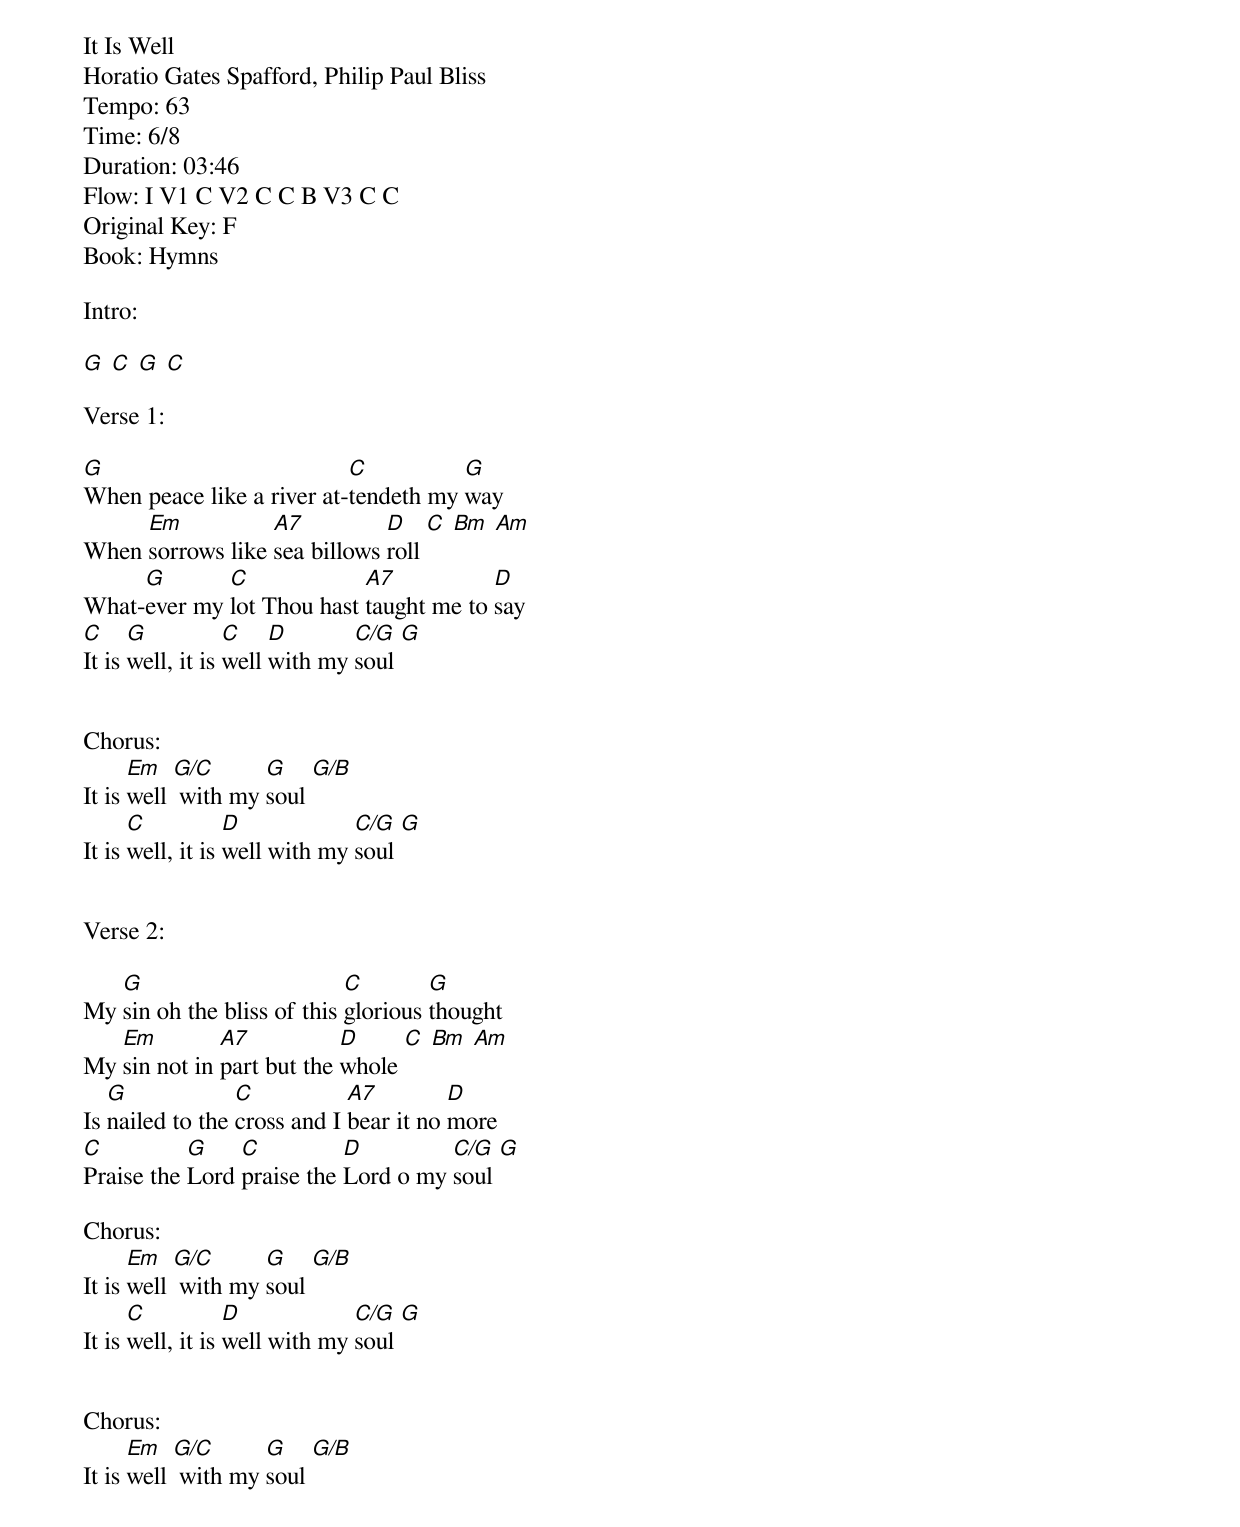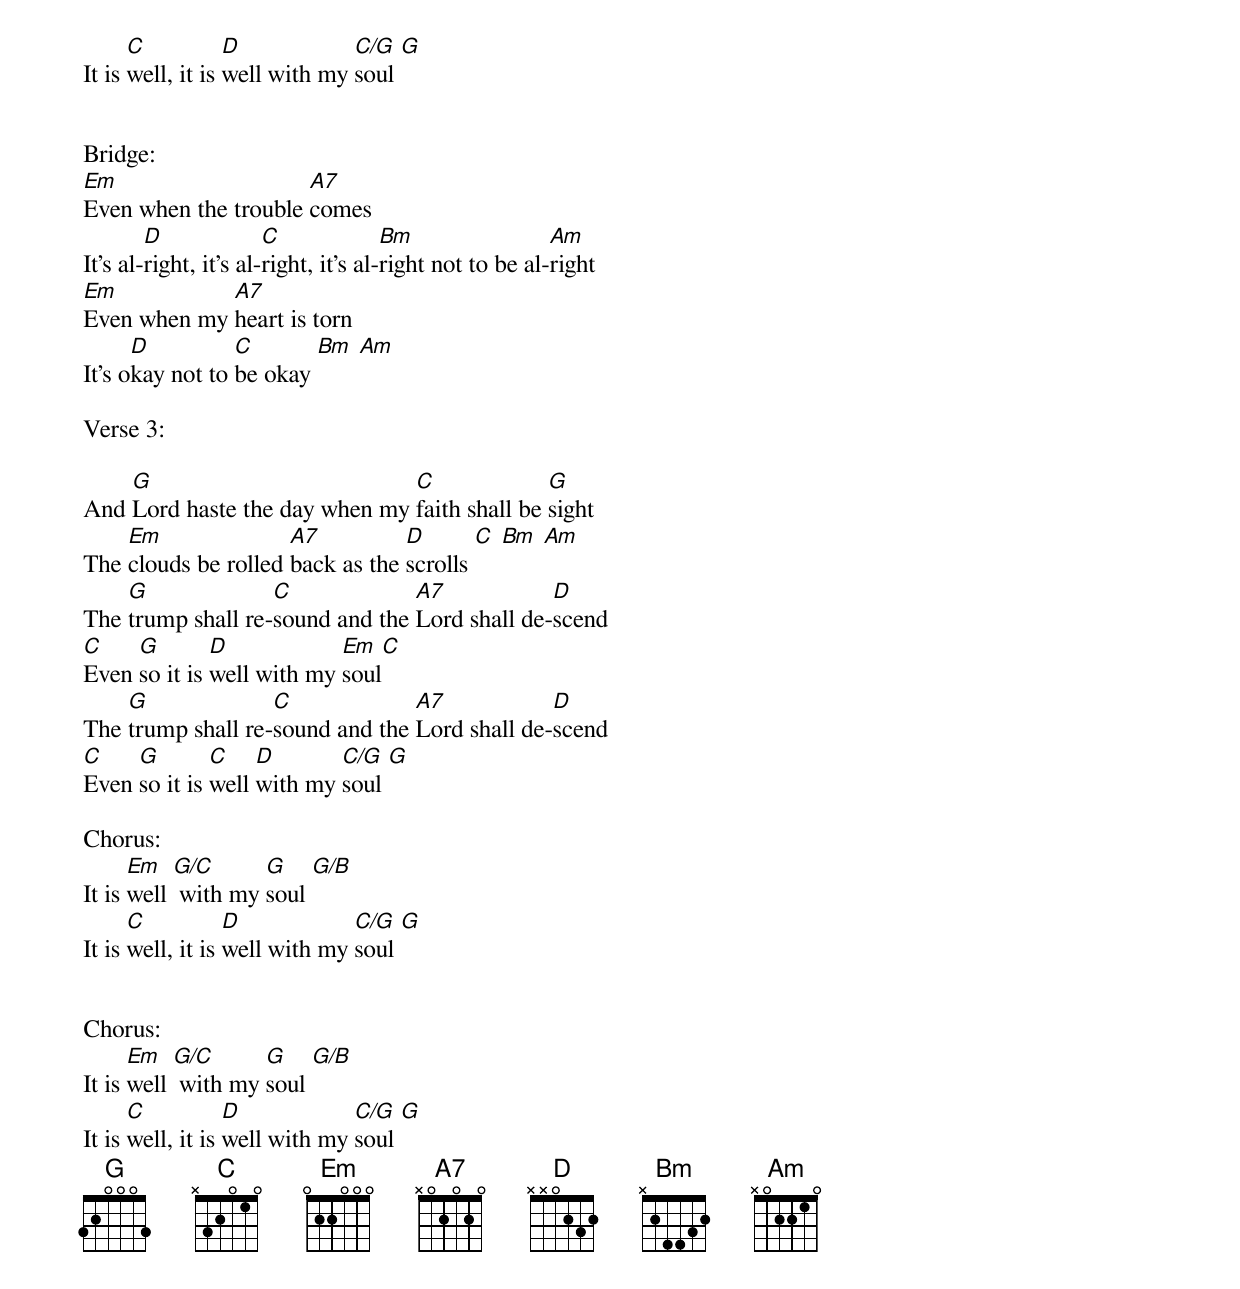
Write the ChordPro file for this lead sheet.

It Is Well
Horatio Gates Spafford, Philip Paul Bliss
Tempo: 63
Time: 6/8
Duration: 03:46
Flow: I V1 C V2 C C B V3 C C
Original Key: F
Book: Hymns

Intro:

[G] [C] [G] [C]

Verse 1:

[G]When peace like a river at-[C]tendeth my [G]way
When [Em]sorrows like [A7]sea billows [D]roll [C] [Bm] [Am]
What-[G]ever my [C]lot Thou hast [A7]taught me to [D]say
[C]It is [G]well, it is [C]well [D]with my [C/G]soul [G]


Chorus:
It is [Em]well [G/C] with my [G]soul [G/B]
It is [C]well, it is [D]well with my [C/G]soul [G]


Verse 2:

My [G]sin oh the bliss of this [C]glorious [G]thought
My [Em]sin not in [A7]part but the [D]whole [C] [Bm] [Am]
Is [G]nailed to the [C]cross and I [A7]bear it no [D]more
[C]Praise the [G]Lord [C]praise the [D]Lord o my [C/G]soul [G]

Chorus:
It is [Em]well [G/C] with my [G]soul [G/B]
It is [C]well, it is [D]well with my [C/G]soul [G]


Chorus:
It is [Em]well [G/C] with my [G]soul [G/B]
It is [C]well, it is [D]well with my [C/G]soul [G]


Bridge:
[Em]Even when the trouble [A7]comes
It's al-[D]right, it's al-[C]right, it's al-[Bm]right not to be al-[Am]right
[Em]Even when my [A7]heart is torn
It's o[D]kay not to [C]be okay [Bm] [Am]

Verse 3:

And [G]Lord haste the day when my [C]faith shall be [G]sight
The [Em]clouds be rolled [A7]back as the [D]scrolls [C] [Bm] [Am]
The [G]trump shall re-[C]sound and the [A7]Lord shall de-[D]scend
[C]Even [G]so it is [D]well with my [Em]soul[C]
The [G]trump shall re-[C]sound and the [A7]Lord shall de-[D]scend
[C]Even [G]so it is [C]well [D]with my [C/G]soul [G]

Chorus:
It is [Em]well [G/C] with my [G]soul [G/B]
It is [C]well, it is [D]well with my [C/G]soul [G]


Chorus:
It is [Em]well [G/C] with my [G]soul [G/B]
It is [C]well, it is [D]well with my [C/G]soul [G]
